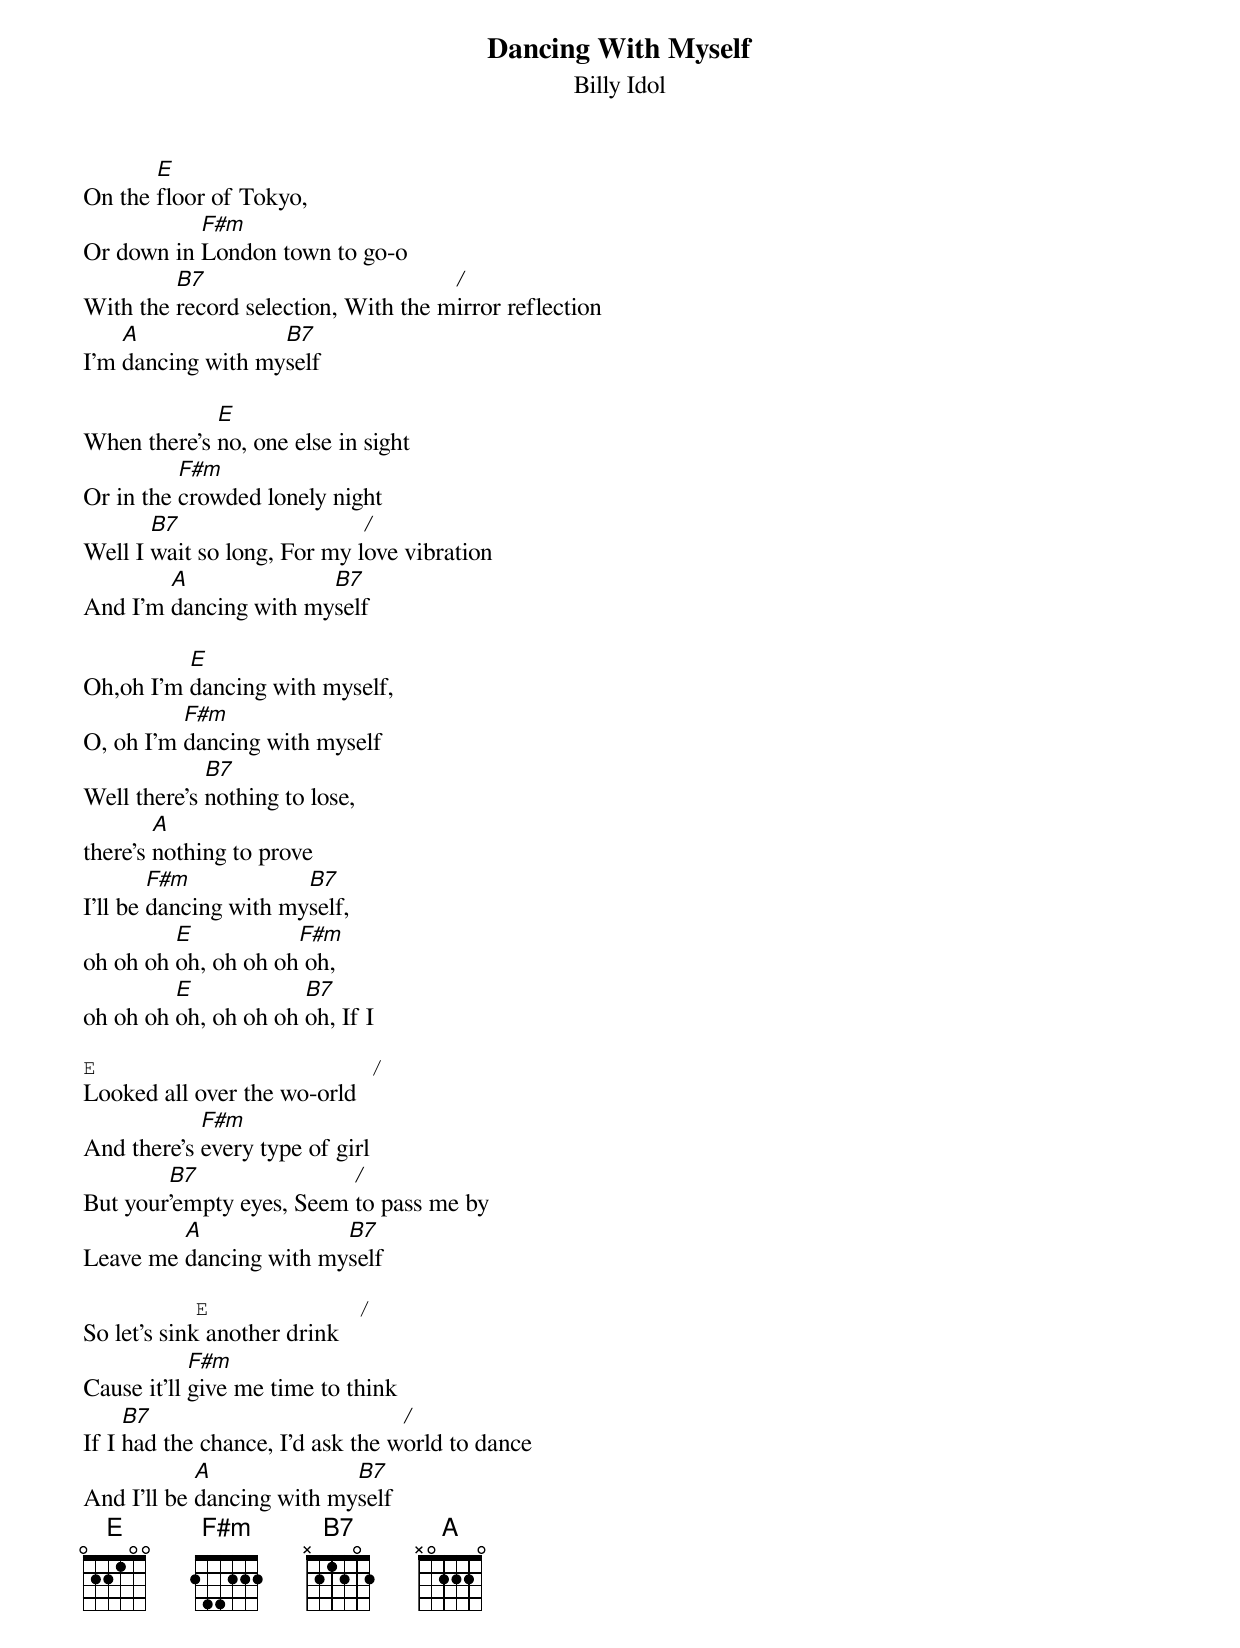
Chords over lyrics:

Dancing With Myself
Billy Idol

       E
On the floor of Tokyo,
           F#m
Or down in London town to go-o
         B7                          /
With the record selection, With the mirror reflection
    A              B7
I'm dancing with myself

             E
When there's no, one else in sight
          F#m
Or in the crowded lonely night
       B7                    /
Well I wait so long, For my love vibration
        A              B7
And I'm dancing with myself

          E
Oh,oh I'm dancing with myself,
          F#m
O, oh I’m dancing with myself
             B7
Well there's nothing to lose,
        A
there's nothing to prove
        F#m            B7
I'll be dancing with myself,
         E           F#m
oh oh oh oh, oh oh oh oh,
         E            B7
oh oh oh oh, oh oh oh oh, If I

E                      /
Looked all over the wo-orld
            F#m
And there's every type of girl
        B7                /
But your'empty eyes, Seem to pass me by
         A              B7
Leave me dancing with myself

         E            /
So let's sink another drink
            F#m
Cause it'll give me time to think
     B7                           /
If I had the chance, I'd ask the world to dance
            A              B7
And I'll be dancing with myself
